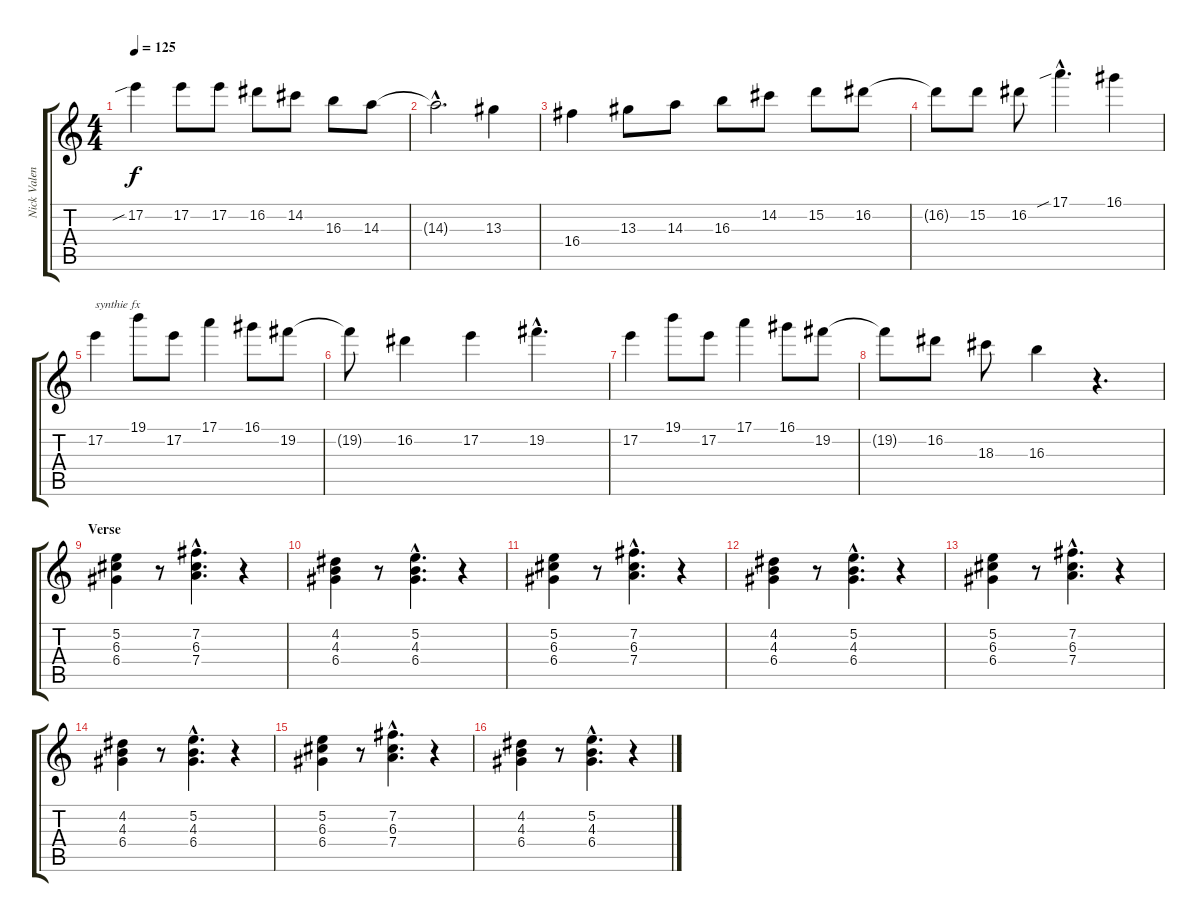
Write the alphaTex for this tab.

\track ("Nick Valensi" "Nick Valen") {instrument overdrivenguitar}
\staff {score tabs}
\tuning (E4 B3 G3 D3 A2 E2) {hide}
\ts (4 4)
\tempo 125
\clef g2
\ks c
17.2{sib}.4{dy f} 17.2.8 17.2.8 16.2.8 14.2.8 16.3.8 14.3.8 |
14.3{hac t}.2{d} 13.3.4 |
16.4.4 13.3.8 14.3.8 16.3.8 14.2.8 15.2.8 16.2.8 |
16.2{t}.8 15.2.8 16.2.8 17.1{sib hac}.4{d} 16.1.4 |
17.2.4{txt "synthie fx" instrument lead1square} 19.1.8 17.2.8 17.1.4 16.1.8 19.2.8 |
19.2{t}.8 16.2.4 17.2.4 19.2{hac}.4{d} |
17.2.4 19.1.8 17.2.8 17.1.4 16.1.8 19.2.8 |
19.2{t}.8 16.2.8 18.3.8 16.3.4 r.4{d} |
\section ("" "Verse")
(5.2 6.3 6.4).4{instrument overdrivenguitar} r.8 (7.2{hac} 6.3{hac} 7.4{hac}).4{d} r.4 |
(4.2 4.3 6.4).4 r.8 (5.2{hac} 4.3{hac} 6.4{hac}).4{d} r.4 |
(5.2 6.3 6.4).4 r.8 (7.2{hac} 6.3{hac} 7.4{hac}).4{d} r.4 |
(4.2 4.3 6.4).4 r.8 (5.2{hac} 4.3{hac} 6.4{hac}).4{d} r.4 |
(5.2 6.3 6.4).4 r.8 (7.2{hac} 6.3{hac} 7.4{hac}).4{d} r.4 |
(4.2 4.3 6.4).4 r.8 (5.2{hac} 4.3{hac} 6.4{hac}).4{d} r.4 |
(5.2 6.3 6.4).4 r.8 (7.2{hac} 6.3{hac} 7.4{hac}).4{d} r.4 |
(4.2 4.3 6.4).4 r.8 (5.2{hac} 4.3{hac} 6.4{hac}).4{d} r.4
